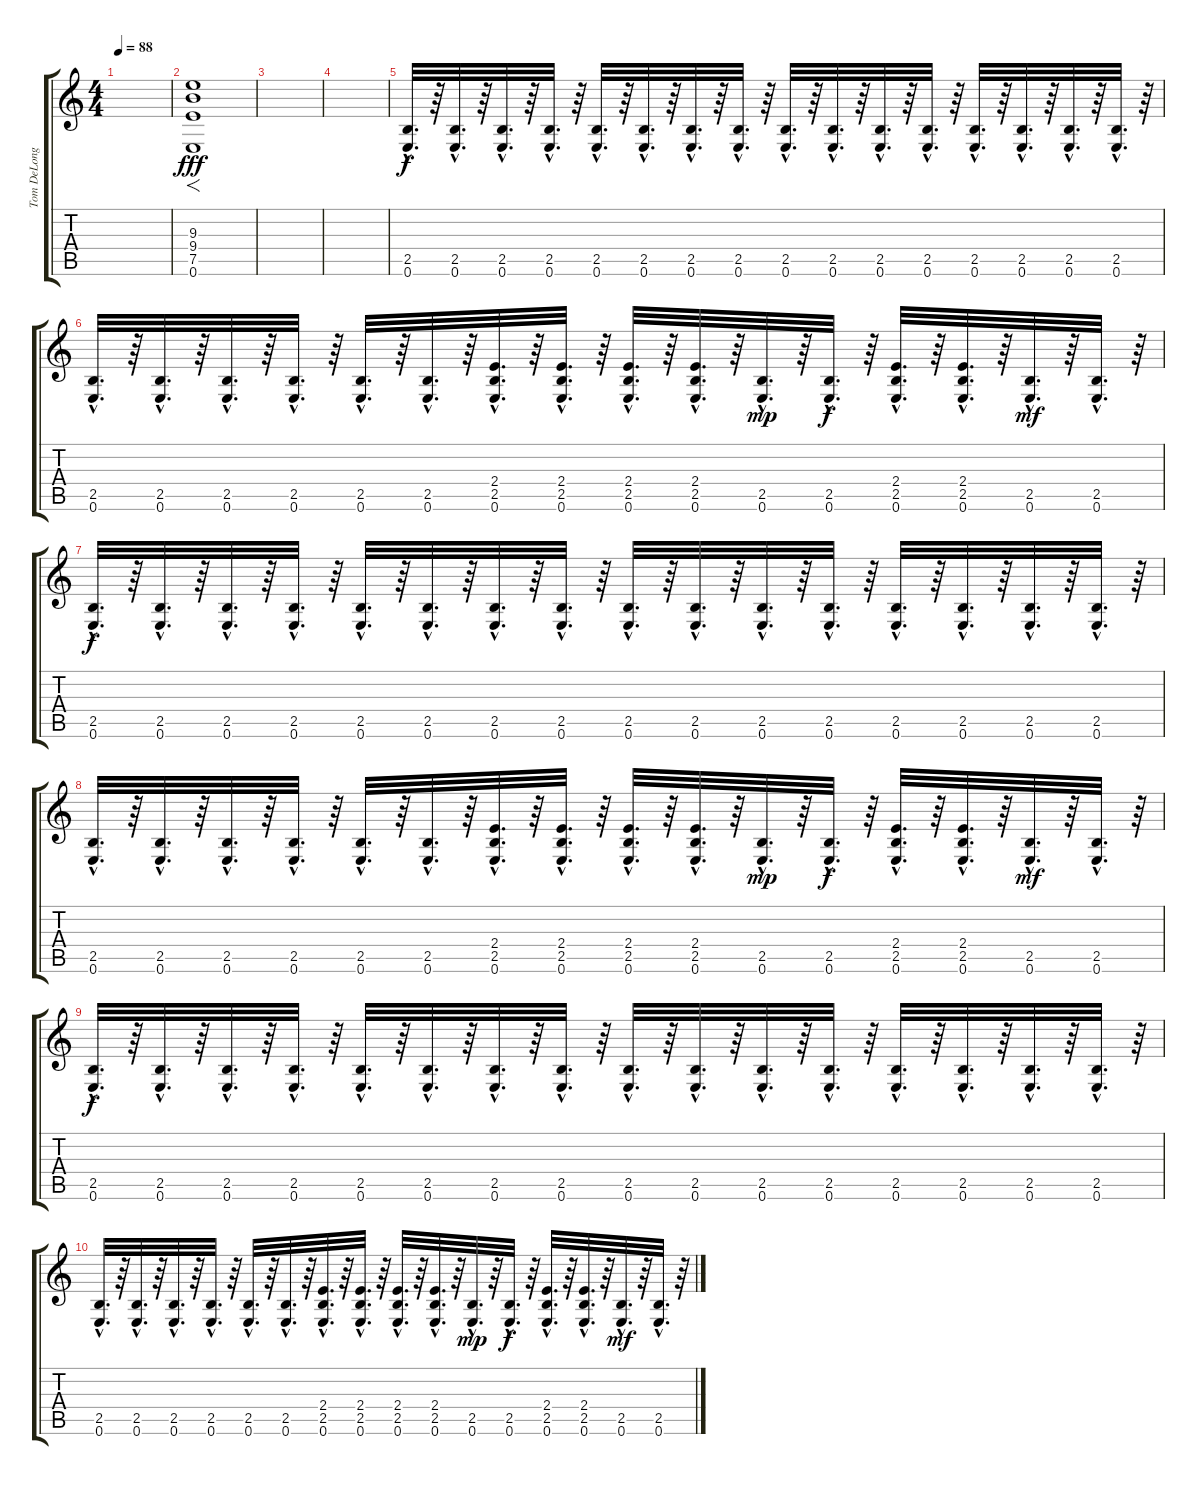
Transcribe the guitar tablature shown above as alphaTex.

\track ("Tom DeLonge - Guitar 2" "Tom DeLong") {instrument distortionguitar}
\staff {score tabs}
\tuning (E4 B3 G3 D3 A2 E2) {hide}
\ts (4 4)
\tempo 88
\clef g2
\ks c
|
(9.3 9.4 7.5 0.6).1{f dy fff} |
|
|
(2.5{hac} 0.6{hac}).32{d dy f} r.64 (2.5{hac} 0.6{hac}).32{d} r.64 (2.5{hac} 0.6{hac}).32{d} r.64 (2.5{hac} 0.6{hac}).32{d} r.64 (2.5{hac} 0.6{hac}).32{d} r.64 (2.5{hac} 0.6{hac}).32{d} r.64 (2.5{hac} 0.6{hac}).32{d} r.64 (2.5{hac} 0.6{hac}).32{d} r.64 (2.5{hac} 0.6{hac}).32{d} r.64 (2.5{hac} 0.6{hac}).32{d} r.64 (2.5{hac} 0.6{hac}).32{d} r.64 (2.5{hac} 0.6{hac}).32{d} r.64 (2.5{hac} 0.6{hac}).32{d} r.64 (2.5{hac} 0.6{hac}).32{d} r.64 (2.5{hac} 0.6{hac}).32{d} r.64 (2.5{hac} 0.6{hac}).32{d} r.64 |
(2.5{hac} 0.6{hac}).32{d} r.64 (2.5{hac} 0.6{hac}).32{d} r.64 (2.5{hac} 0.6{hac}).32{d} r.64 (2.5{hac} 0.6{hac}).32{d} r.64 (2.5{hac} 0.6{hac}).32{d} r.64 (2.5{hac} 0.6{hac}).32{d} r.64 (2.4{hac} 2.5{hac} 0.6{hac}).32{d} r.64 (2.4{hac} 2.5{hac} 0.6{hac}).32{d} r.64 (2.4{hac} 2.5{hac} 0.6{hac}).32{d} r.64 (2.4{hac} 2.5{hac} 0.6{hac}).32{d} r.64 (2.5{hac} 0.6{hac}).32{d dy mp} r.64 (2.5{hac} 0.6{hac}).32{d dy f} r.64 (2.4{hac} 2.5{hac} 0.6{hac}).32{d} r.64 (2.4{hac} 2.5{hac} 0.6{hac}).32{d} r.64 (2.5{hac} 0.6{hac}).32{d dy mf} r.64 (2.5{hac} 0.6{hac}).32{d} r.64 |
(2.5{hac} 0.6{hac}).32{d dy f} r.64 (2.5{hac} 0.6{hac}).32{d} r.64 (2.5{hac} 0.6{hac}).32{d} r.64 (2.5{hac} 0.6{hac}).32{d} r.64 (2.5{hac} 0.6{hac}).32{d} r.64 (2.5{hac} 0.6{hac}).32{d} r.64 (2.5{hac} 0.6{hac}).32{d} r.64 (2.5{hac} 0.6{hac}).32{d} r.64 (2.5{hac} 0.6{hac}).32{d} r.64 (2.5{hac} 0.6{hac}).32{d} r.64 (2.5{hac} 0.6{hac}).32{d} r.64 (2.5{hac} 0.6{hac}).32{d} r.64 (2.5{hac} 0.6{hac}).32{d} r.64 (2.5{hac} 0.6{hac}).32{d} r.64 (2.5{hac} 0.6{hac}).32{d} r.64 (2.5{hac} 0.6{hac}).32{d} r.64 |
(2.5{hac} 0.6{hac}).32{d} r.64 (2.5{hac} 0.6{hac}).32{d} r.64 (2.5{hac} 0.6{hac}).32{d} r.64 (2.5{hac} 0.6{hac}).32{d} r.64 (2.5{hac} 0.6{hac}).32{d} r.64 (2.5{hac} 0.6{hac}).32{d} r.64 (2.4{hac} 2.5{hac} 0.6{hac}).32{d} r.64 (2.4{hac} 2.5{hac} 0.6{hac}).32{d} r.64 (2.4{hac} 2.5{hac} 0.6{hac}).32{d} r.64 (2.4{hac} 2.5{hac} 0.6{hac}).32{d} r.64 (2.5{hac} 0.6{hac}).32{d dy mp} r.64 (2.5{hac} 0.6{hac}).32{d dy f} r.64 (2.4{hac} 2.5{hac} 0.6{hac}).32{d} r.64 (2.4{hac} 2.5{hac} 0.6{hac}).32{d} r.64 (2.5{hac} 0.6{hac}).32{d dy mf} r.64 (2.5{hac} 0.6{hac}).32{d} r.64 |
(2.5{hac} 0.6{hac}).32{d dy f} r.64 (2.5{hac} 0.6{hac}).32{d} r.64 (2.5{hac} 0.6{hac}).32{d} r.64 (2.5{hac} 0.6{hac}).32{d} r.64 (2.5{hac} 0.6{hac}).32{d} r.64 (2.5{hac} 0.6{hac}).32{d} r.64 (2.5{hac} 0.6{hac}).32{d} r.64 (2.5{hac} 0.6{hac}).32{d} r.64 (2.5{hac} 0.6{hac}).32{d} r.64 (2.5{hac} 0.6{hac}).32{d} r.64 (2.5{hac} 0.6{hac}).32{d} r.64 (2.5{hac} 0.6{hac}).32{d} r.64 (2.5{hac} 0.6{hac}).32{d} r.64 (2.5{hac} 0.6{hac}).32{d} r.64 (2.5{hac} 0.6{hac}).32{d} r.64 (2.5{hac} 0.6{hac}).32{d} r.64 |
(2.5{hac} 0.6{hac}).32{d} r.64 (2.5{hac} 0.6{hac}).32{d} r.64 (2.5{hac} 0.6{hac}).32{d} r.64 (2.5{hac} 0.6{hac}).32{d} r.64 (2.5{hac} 0.6{hac}).32{d} r.64 (2.5{hac} 0.6{hac}).32{d} r.64 (2.4{hac} 2.5{hac} 0.6{hac}).32{d} r.64 (2.4{hac} 2.5{hac} 0.6{hac}).32{d} r.64 (2.4{hac} 2.5{hac} 0.6{hac}).32{d} r.64 (2.4{hac} 2.5{hac} 0.6{hac}).32{d} r.64 (2.5{hac} 0.6{hac}).32{d dy mp} r.64 (2.5{hac} 0.6{hac}).32{d dy f} r.64 (2.4{hac} 2.5{hac} 0.6{hac}).32{d} r.64 (2.4{hac} 2.5{hac} 0.6{hac}).32{d} r.64 (2.5{hac} 0.6{hac}).32{d dy mf} r.64 (2.5{hac} 0.6{hac}).32{d} r.64
